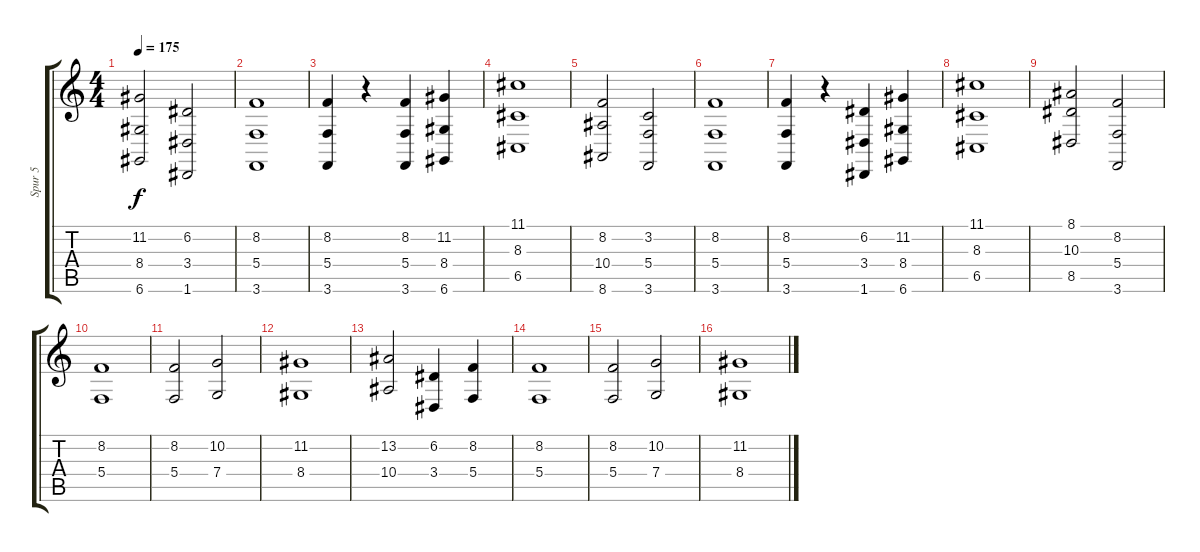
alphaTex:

\track ("Spur 5" "Spur 5") {instrument stringensemble1}
\staff {score tabs}
\tuning (D4 A3 F3 C3 G2 D2) {hide}
\ts (4 4)
\tempo 175
\clef g2
\ks c
(11.2 8.4 6.6).2{dy f} (6.2 3.4 1.6).2 |
(8.2 5.4 3.6).1 |
(8.2 5.4 3.6).4 r.4 (8.2 5.4 3.6).4 (11.2 8.4 6.6).4 |
(11.1 8.3 6.5).1 |
(8.2 10.4 8.6).2 (3.2 5.4 3.6).2 |
(8.2 5.4 3.6).1 |
(8.2 5.4 3.6).4 r.4 (6.2 3.4 1.6).4 (11.2 8.4 6.6).4 |
(11.1 8.3 6.5).1 |
(8.1 10.3 8.5).2 (8.2 5.4 3.6).2 |
(8.2 5.4).1 |
(8.2 5.4).2 (10.2 7.4).2 |
(11.2 8.4).1 |
(13.2 10.4).2 (6.2 3.4).4 (8.2 5.4).4 |
(8.2 5.4).1 |
(8.2 5.4).2 (10.2 7.4).2 |
(11.2 8.4).1
